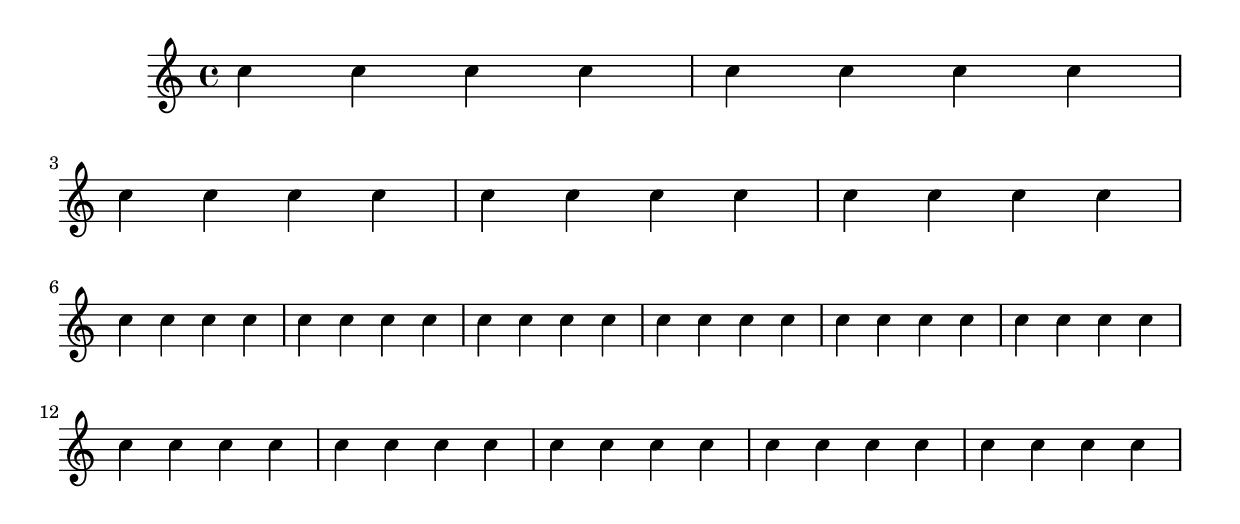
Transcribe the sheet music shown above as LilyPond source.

%% DO NOT EDIT this file manually; it was automatically
%% generated from the LilyPond Snippet Repository
%% (http://lsr.di.unimi.it).
%%
%% Make any changes in the LSR itself, or in
%% `Documentation/snippets/new/`, then run
%% `scripts/auxiliar/makelsr.pl`.
%%
%% This file is in the public domain.

\version "2.24.0"

\header {
  lsrtags = "specific-notation, workaround"

  texidoc = "
Often it is easier to manage line and page-breaking information by
keeping it separate from the music by introducing an extra voice
containing only skips along with the @code{\\break}, @code{pageBreak}
and other layout information.

This pattern becomes especially helpful when overriding
@code{line-break-system-details} and the other useful but long
properties of @code{NonMusicalPaperColumnGrob}.
"

  doctitle = "Using an extra voice for breaks"
} % begin verbatim


music = \relative c'' { c4 c c c }

\score {
  \new Staff <<
    \new Voice {
      s1 * 2 \break
      s1 * 3 \break
      s1 * 6 \break
      s1 * 5 \break
    }
    \new Voice {
      \repeat unfold 2 { \music }
      \repeat unfold 3 { \music }
      \repeat unfold 6 { \music }
      \repeat unfold 5 { \music }
    }
  >>
}
